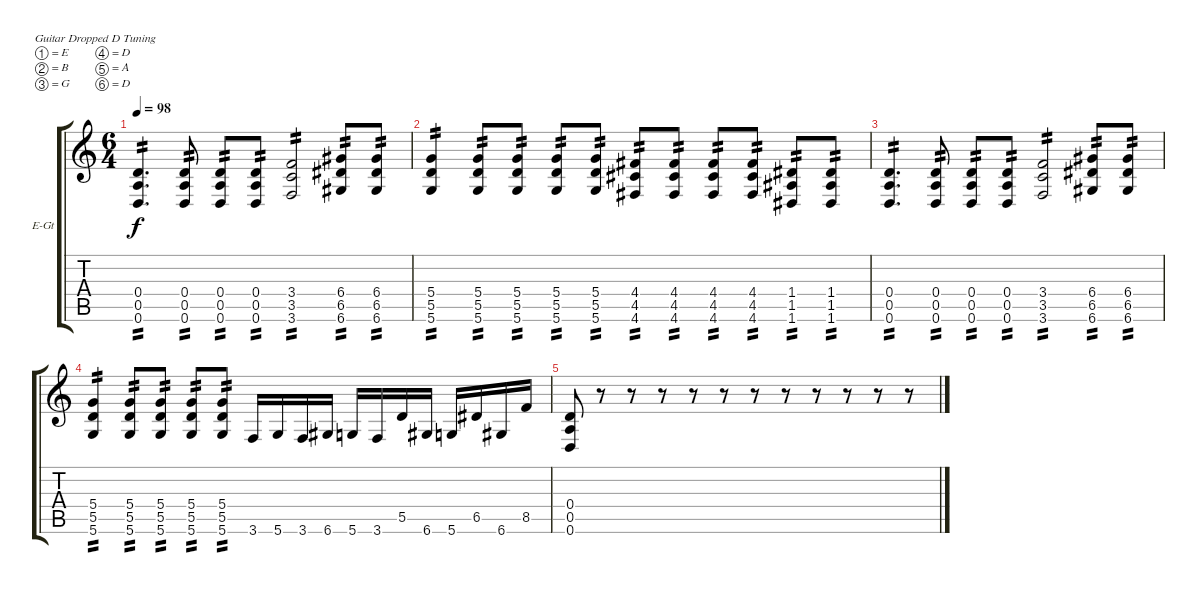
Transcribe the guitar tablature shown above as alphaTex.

\bracketExtendMode groupsimilarinstruments
\firstSystemTrackNameOrientation horizontal
\otherSystemsTrackNameOrientation horizontal
\track ("Guitar" "E-Gt") {instrument distortionguitar}
\staff {score tabs}
\tuning (E4 B3 G3 D3 A2 D2)
\ts (6 4)
\tempo 98
\clef g2
\ks c
(0.4 0.5 0.6).4{d tp 2 dy f} (0.4 0.5 0.6).8{tp 2} (0.4 0.5 0.6).8{tp 2} (0.4 0.5 0.6).8{tp 2} (3.4 3.5 3.6).2{tp 2} (6.4 6.5 6.6).8{tp 2} (6.4 6.5 6.6).8{tp 2} |
(5.4 5.5 5.6).4{tp 2} (5.4 5.5 5.6).8{tp 2} (5.4 5.5 5.6).8{tp 2} (5.4 5.5 5.6).8{tp 2} (5.4 5.5 5.6).8{tp 2} (4.4 4.5 4.6).8{tp 2} (4.4 4.5 4.6).8{tp 2} (4.4 4.5 4.6).8{tp 2} (4.4 4.5 4.6).8{tp 2} (1.4 1.5 1.6).8{tp 2} (1.4 1.5 1.6).8{tp 2} |
(0.4 0.5 0.6).4{d tp 2} (0.4 0.5 0.6).8{tp 2} (0.4 0.5 0.6).8{tp 2} (0.4 0.5 0.6).8{tp 2} (3.4 3.5 3.6).2{tp 2} (6.4 6.5 6.6).8{tp 2} (6.4 6.5 6.6).8{tp 2} |
(5.4 5.5 5.6).4{tp 2} (5.4 5.5 5.6).8{tp 2} (5.4 5.5 5.6).8{tp 2} (5.4 5.5 5.6).8{tp 2} (5.4 5.5 5.6).8{tp 2} 3.6.16 5.6.16 3.6.16 6.6.16 5.6.16 3.6.16 5.5.16 6.6.16 5.6.16 6.5.16 6.6.16 8.5.16 |
(0.4 0.5 0.6).8 r.8 r.8 r.8 r.8 r.8 r.8 r.8 r.8 r.8 r.8 r.8
